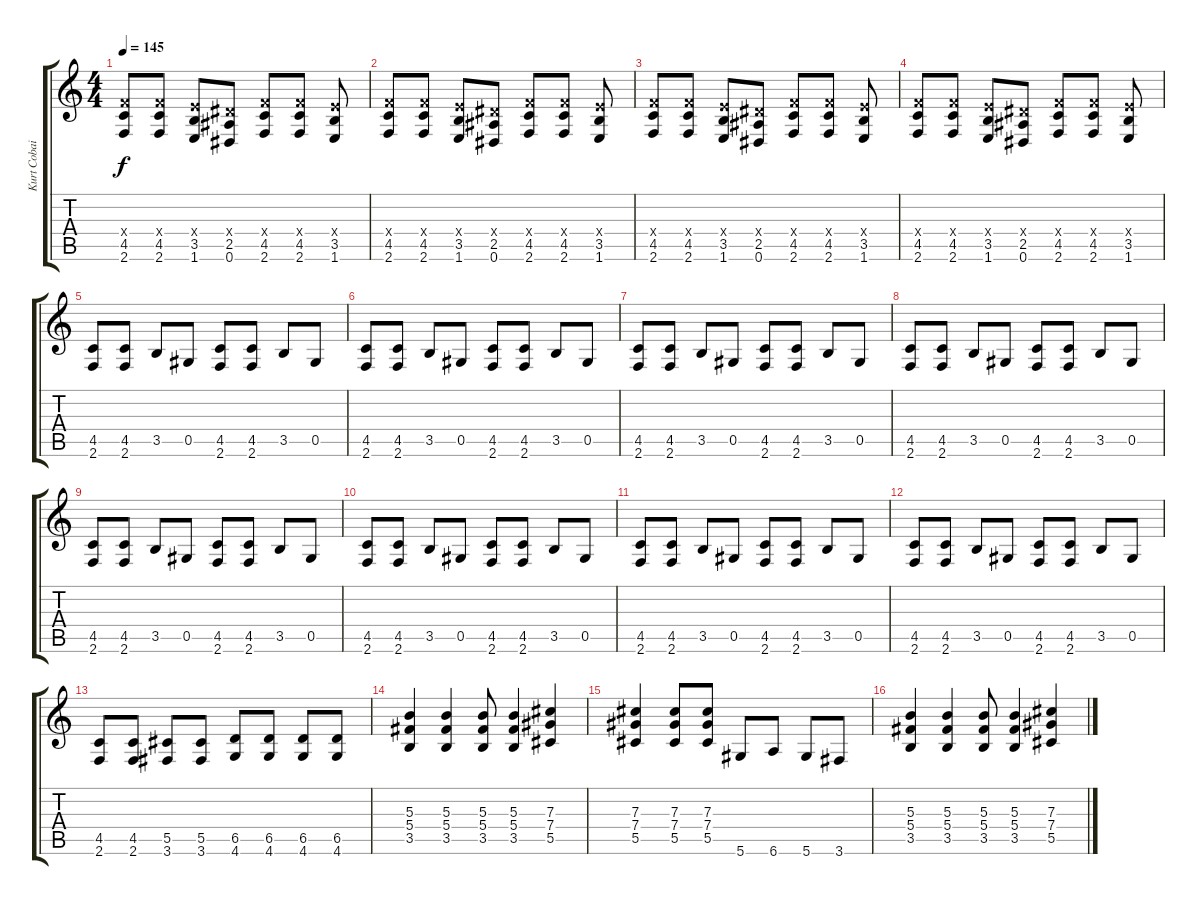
\track ("Kurt Cobain" "Kurt Cobai") {instrument distortionguitar}
\staff {score tabs}
\tuning (Eb4 Bb3 Gb3 Db3 Ab2 Eb2) {hide}
\ts (4 4)
\tempo 145
\clef g2
\ks c
(4.4{x} 4.5 2.6).8{dy f} (4.4{x} 4.5 2.6).8 (3.4{x} 3.5 1.6).8 (2.4{x} 2.5 0.6).8 (4.4{x} 4.5 2.6).8 (4.4{x} 4.5 2.6).8 (3.4{x} 3.5 1.6).8 |
(4.4{x} 4.5 2.6).8 (4.4{x} 4.5 2.6).8 (3.4{x} 3.5 1.6).8 (2.4{x} 2.5 0.6).8 (4.4{x} 4.5 2.6).8 (4.4{x} 4.5 2.6).8 (3.4{x} 3.5 1.6).8 |
(4.4{x} 4.5 2.6).8 (4.4{x} 4.5 2.6).8 (3.4{x} 3.5 1.6).8 (2.4{x} 2.5 0.6).8 (4.4{x} 4.5 2.6).8 (4.4{x} 4.5 2.6).8 (3.4{x} 3.5 1.6).8 |
(4.4{x} 4.5 2.6).8 (4.4{x} 4.5 2.6).8 (3.4{x} 3.5 1.6).8 (2.4{x} 2.5 0.6).8 (4.4{x} 4.5 2.6).8 (4.4{x} 4.5 2.6).8 (3.4{x} 3.5 1.6).8 |
(4.5 2.6).8 (4.5 2.6).8 3.5.8 0.5.8 (4.5 2.6).8 (4.5 2.6).8 3.5.8 0.5.8 |
(4.5 2.6).8 (4.5 2.6).8 3.5.8 0.5.8 (4.5 2.6).8 (4.5 2.6).8 3.5.8 0.5.8 |
(4.5 2.6).8 (4.5 2.6).8 3.5.8 0.5.8 (4.5 2.6).8 (4.5 2.6).8 3.5.8 0.5.8 |
(4.5 2.6).8 (4.5 2.6).8 3.5.8 0.5.8 (4.5 2.6).8 (4.5 2.6).8 3.5.8 0.5.8 |
(4.5 2.6).8 (4.5 2.6).8 3.5.8 0.5.8 (4.5 2.6).8 (4.5 2.6).8 3.5.8 0.5.8 |
(4.5 2.6).8 (4.5 2.6).8 3.5.8 0.5.8 (4.5 2.6).8 (4.5 2.6).8 3.5.8 0.5.8 |
(4.5 2.6).8 (4.5 2.6).8 3.5.8 0.5.8 (4.5 2.6).8 (4.5 2.6).8 3.5.8 0.5.8 |
(4.5 2.6).8 (4.5 2.6).8 3.5.8 0.5.8 (4.5 2.6).8 (4.5 2.6).8 3.5.8 0.5.8 |
(4.5 2.6).8 (4.5 2.6).8 (5.5 3.6).8 (5.5 3.6).8 (6.5 4.6).8 (6.5 4.6).8 (6.5 4.6).8 (6.5 4.6).8 |
(5.3 5.4 3.5).4 (5.3 5.4 3.5).4 (5.3 5.4 3.5).8 (5.3 5.4 3.5).4 (7.3 7.4 5.5).4 |
(7.3 7.4 5.5).4 (7.3 7.4 5.5).8 (7.3 7.4 5.5).8 5.6.8 6.6.8 5.6.8 3.6.8 |
(5.3 5.4 3.5).4 (5.3 5.4 3.5).4 (5.3 5.4 3.5).8 (5.3 5.4 3.5).4 (7.3 7.4 5.5).4
